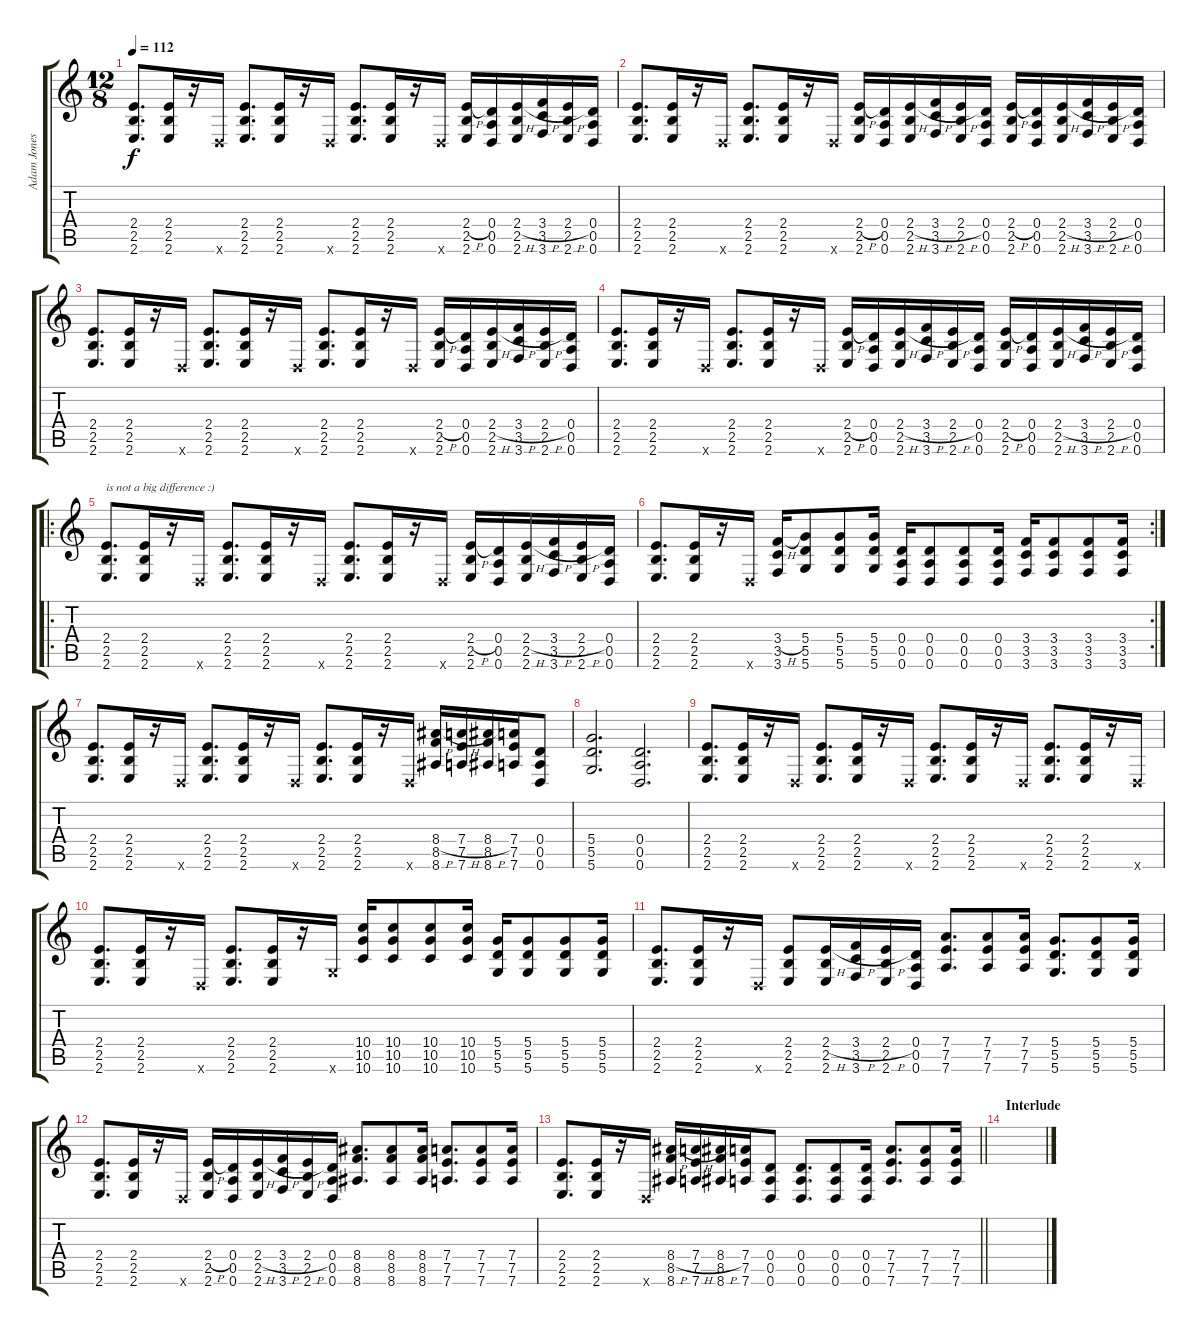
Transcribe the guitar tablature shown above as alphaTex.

\track ("Adam Jones Over" "Adam Jones") {instrument overdrivenguitar}
\staff {score tabs}
\tuning (E4 B3 G3 D3 A2 D2) {hide}
\ts (12 8)
\tempo 112
\clef g2
\ks c
(2.4 2.5 2.6).8{d dy f} (2.4 2.5 2.6).16 r.16 0.6{x}.16 (2.4 2.5 2.6).8{d} (2.4 2.5 2.6).16 r.16 0.6{x}.16 (2.4 2.5 2.6).8{d} (2.4 2.5 2.6).16 r.16 0.6{x}.16 (2.4{h} 2.5 2.6).16 (0.4 0.5 0.6).16 (2.4{h} 2.5 2.6).16 (3.4{h} 3.5 3.6).16 (2.4{h} 2.5 2.6).16 (0.4 0.5 0.6).16 |
(2.4 2.5 2.6).8{d} (2.4 2.5 2.6).16 r.16 0.6{x}.16 (2.4 2.5 2.6).8{d} (2.4 2.5 2.6).16 r.16 0.6{x}.16 (2.4{h} 2.5 2.6).16 (0.4 0.5 0.6).16 (2.4{h} 2.5 2.6).16 (3.4{h} 3.5 3.6).16 (2.4{h} 2.5 2.6).16 (0.4 0.5 0.6).16 (2.4{h} 2.5 2.6).16 (0.4 0.5 0.6).16 (2.4{h} 2.5 2.6).16 (3.4{h} 3.5 3.6).16 (2.4{h} 2.5 2.6).16 (0.4 0.5 0.6).16 |
(2.4 2.5 2.6).8{d} (2.4 2.5 2.6).16 r.16 0.6{x}.16 (2.4 2.5 2.6).8{d} (2.4 2.5 2.6).16 r.16 0.6{x}.16 (2.4 2.5 2.6).8{d} (2.4 2.5 2.6).16 r.16 0.6{x}.16 (2.4{h} 2.5 2.6).16 (0.4 0.5 0.6).16 (2.4{h} 2.5 2.6).16 (3.4{h} 3.5 3.6).16 (2.4{h} 2.5 2.6).16 (0.4 0.5 0.6).16 |
(2.4 2.5 2.6).8{d} (2.4 2.5 2.6).16 r.16 0.6{x}.16 (2.4 2.5 2.6).8{d} (2.4 2.5 2.6).16 r.16 0.6{x}.16 (2.4{h} 2.5 2.6).16 (0.4 0.5 0.6).16 (2.4{h} 2.5 2.6).16 (3.4{h} 3.5 3.6).16 (2.4{h} 2.5 2.6).16 (0.4 0.5 0.6).16 (2.4{h} 2.5 2.6).16 (0.4 0.5 0.6).16 (2.4{h} 2.5 2.6).16 (3.4{h} 3.5 3.6).16 (2.4{h} 2.5 2.6).16 (0.4 0.5 0.6).16 |
\ro
(2.4 2.5 2.6).8{d txt "is not a big difference :)" volume 16 balance 8} (2.4 2.5 2.6).16 r.16 0.6{x}.16 (2.4 2.5 2.6).8{d} (2.4 2.5 2.6).16 r.16 0.6{x}.16 (2.4 2.5 2.6).8{d} (2.4 2.5 2.6).16 r.16 0.6{x}.16 (2.4{h} 2.5 2.6).16 (0.4 0.5 0.6).16 (2.4{h} 2.5 2.6).16 (3.4{h} 3.5 3.6).16 (2.4{h} 2.5 2.6).16 (0.4 0.5 0.6).16 |
\rc 2
(2.4 2.5 2.6).8{d} (2.4 2.5 2.6).16 r.16 0.6{x}.16 (3.4{h} 3.5 3.6).16 (5.4 5.5 5.6).8 (5.4 5.5 5.6).8 (5.4 5.5 5.6).16 (0.4 0.5 0.6).16 (0.4 0.5 0.6).8 (0.4 0.5 0.6).8 (0.4 0.5 0.6).16 (3.4 3.5 3.6).16 (3.4 3.5 3.6).8 (3.4 3.5 3.6).8 (3.4 3.5 3.6).16 |
(2.4 2.5 2.6).8{d} (2.4 2.5 2.6).16 r.16 0.6{x}.16 (2.4 2.5 2.6).8{d} (2.4 2.5 2.6).16 r.16 0.6{x}.16 (2.4 2.5 2.6).8{d} (2.4 2.5 2.6).16 r.16 0.6{x}.16 (8.4{h} 8.5 8.6).16 (7.4{h} 7.5 7.6).16 (8.4{h} 8.5 8.6).16 (7.4 7.5 7.6).16 (0.4 0.5 0.6).8 |
(5.4 5.5 5.6).2{d} (0.4 0.5 0.6).2{d} |
(2.4 2.5 2.6).8{d} (2.4 2.5 2.6).16 r.16 0.6{x}.16 (2.4 2.5 2.6).8{d} (2.4 2.5 2.6).16 r.16 0.6{x}.16 (2.4 2.5 2.6).8{d} (2.4 2.5 2.6).16 r.16 0.6{x}.16 (2.4 2.5 2.6).8{d} (2.4 2.5 2.6).16 r.16 0.6{x}.16 |
(2.4 2.5 2.6).8{d} (2.4 2.5 2.6).16 r.16 0.6{x}.16 (2.4 2.5 2.6).8{d} (2.4 2.5 2.6).16 r.16 5.6{x}.16 (10.4 10.5 10.6).16 (10.4 10.5 10.6).8 (10.4 10.5 10.6).8 (10.4 10.5 10.6).16 (5.4 5.5 5.6).16 (5.4 5.5 5.6).8 (5.4 5.5 5.6).8 (5.4 5.5 5.6).16 |
(2.4 2.5 2.6).8{d} (2.4 2.5 2.6).16 r.16 0.6{x}.16 (2.4 2.5 2.6).8 (2.4{h} 2.5 2.6).16 (3.4{h} 3.5 3.6).16 (2.4{h} 2.5 2.6).16 (0.4 0.5 0.6).16 (7.4 7.5 7.6).8{d} (7.4 7.5 7.6).8 (7.4 7.5 7.6).16 (5.4 5.5 5.6).8{d} (5.4 5.5 5.6).8 (5.4 5.5 5.6).16 |
(2.4 2.5 2.6).8{d} (2.4 2.5 2.6).16 r.16 0.6{x}.16 (2.4{h} 2.5 2.6).16 (0.4 0.5 0.6).16 (2.4{h} 2.5 2.6).16 (3.4{h} 3.5 3.6).16 (2.4{h} 2.5 2.6).16 (0.4 0.5 0.6).16 (8.4 8.5 8.6).8{d} (8.4 8.5 8.6).8 (8.4 8.5 8.6).16 (7.4 7.5 7.6).8{d} (7.4 7.5 7.6).8 (7.4 7.5 7.6).16 |
\barLineRight lightlight
(2.4 2.5 2.6).8{d} (2.4 2.5 2.6).16 r.16 0.6{x}.16 (8.4{h} 8.5 8.6).16 (7.4{h} 7.5 7.6).16 (8.4{h} 8.5 8.6).16 (7.4 7.5 7.6).16 (0.4 0.5 0.6).8 (0.4 0.5 0.6).8{d} (0.4 0.5 0.6).8 (0.4 0.5 0.6).16 (7.4 7.5 7.6).8{d} (7.4 7.5 7.6).8 (7.4 7.5 7.6).16 |
\section ("" "Interlude")
